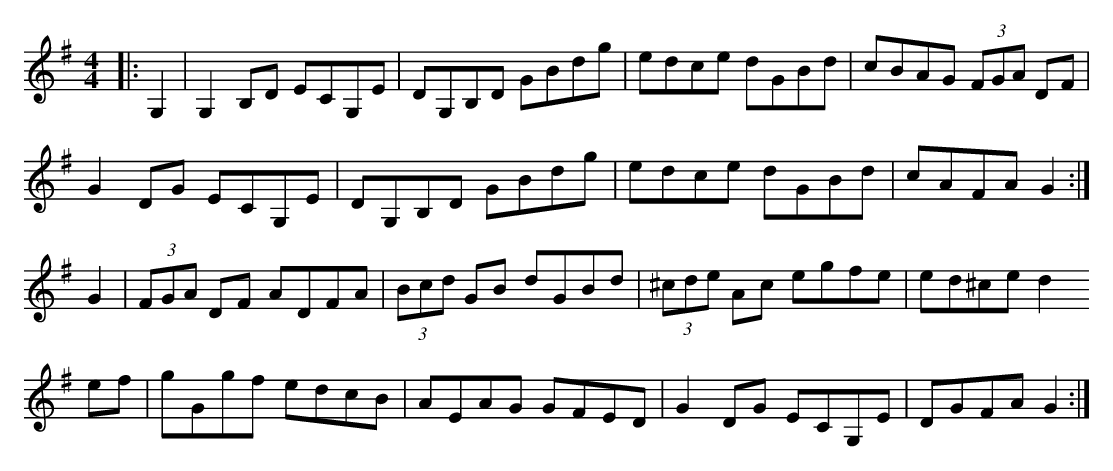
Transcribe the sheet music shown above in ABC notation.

X:1
M:4/4
K:G
|:G,2|G,2 B,D ECG,E|DG,B,D GBdg|edce dGBd|cBAG (3FGA DF|
G2 DG ECG,E|DG,B,D GBdg|edce dGBd|cAFA G2:|
G2|(3FGA DF ADFA|(3Bcd GB dGBd|(3^cde Ac egfe|ed^ce d2
ef|gGgf edcB|AEAG GFED|G2 DG ECG,E|DGFA G2:|
